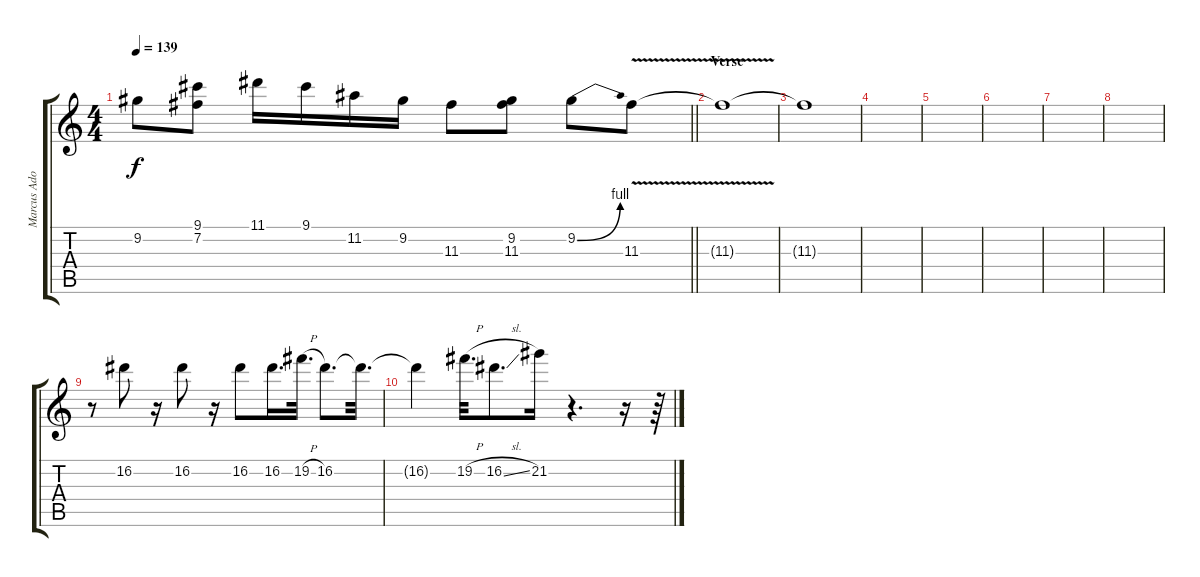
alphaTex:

\track ("Marcus Adoro(Overdub/Solo)" "Marcus Ado") {instrument overdrivenguitar}
\staff {score tabs}
\tuning (E4 B3 G3 D3 A2 E2) {hide}
\ts (4 4)
\tempo 139
\clef g2
\barLineRight lightlight
\ks c
9.2{t}.8{dy f} (9.1 7.2).8 11.1.16 9.1.16 11.2.16 9.2.16 11.3.8 (9.2 11.3).8 9.2{be (bend 0 0 60 4)}.8 11.3{v}.8 |
\section ("" "Verse")
11.3{t}.1 |
11.3{t}.1 |
|
|
|
|
|
r.8{volume 5 instrument overdrivenguitar} 16.2.8 r.16 16.2.8 r.16 16.2.8 16.2.16{d} 19.2{h}.32{d} 16.2.8{d} 16.2{t}.32{d} |
16.2{t}.4 19.2{h}.32{d} 16.2{sl}.8{d} 21.2.16 r.4{d} r.16 r.64
